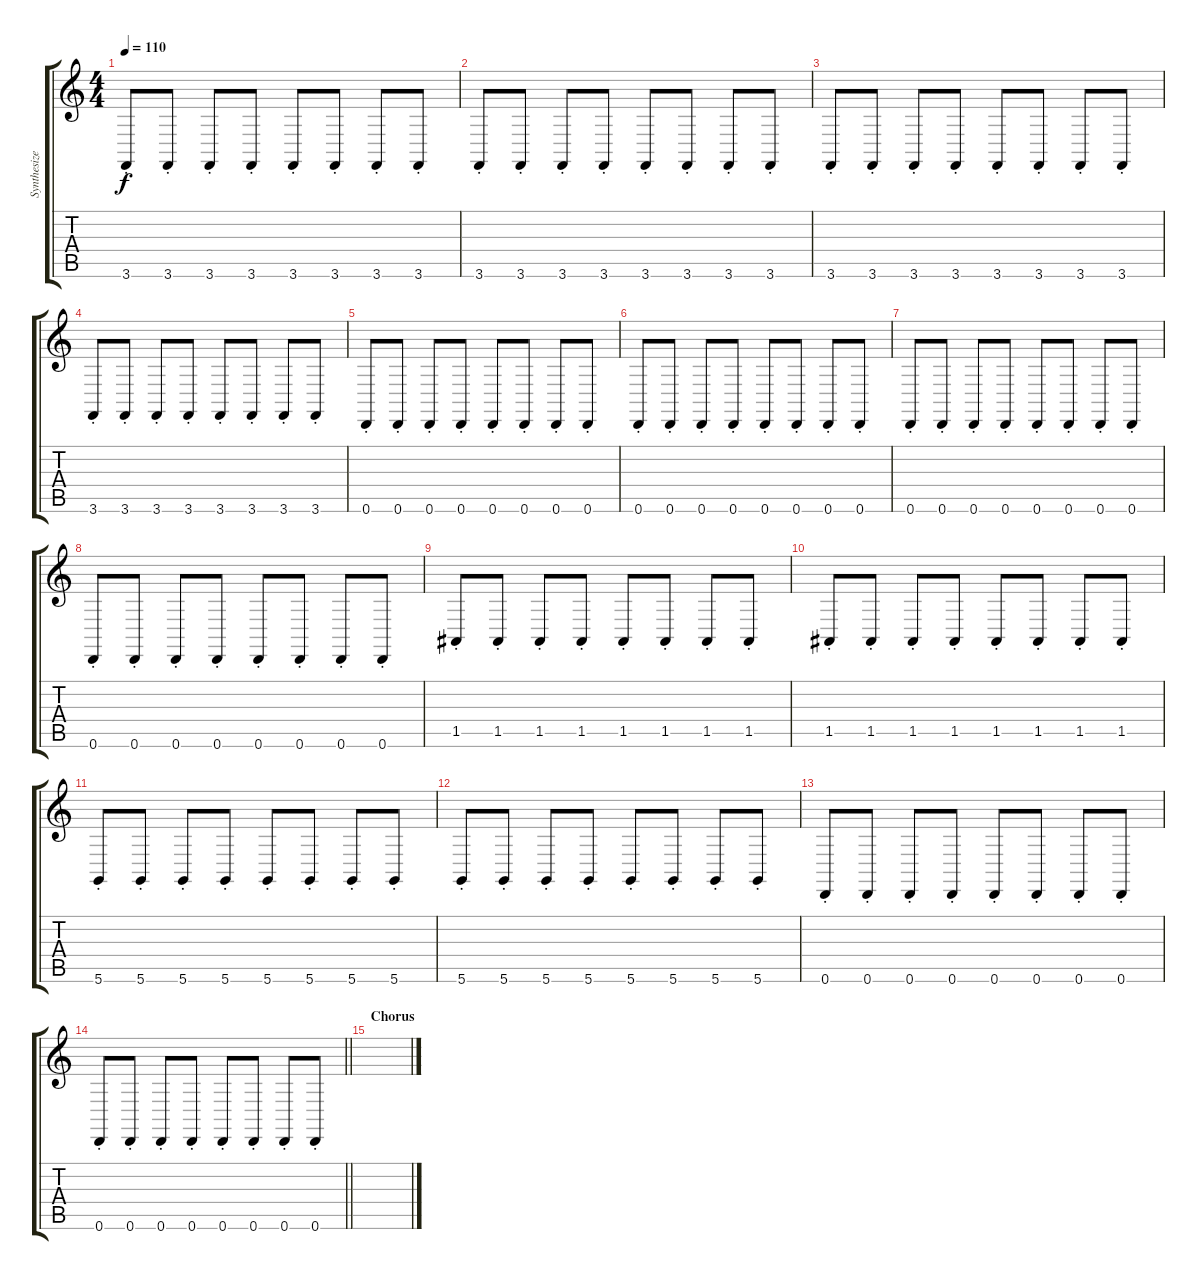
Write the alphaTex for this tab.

\track ("Synthesizer (R)" "Synthesize") {instrument lead1square}
\staff {score tabs}
\tuning (E4 B3 G3 D3 A2 D2) {hide}
\ts (4 4)
\tempo 110
\clef g2
\ks c
3.6{st}.8{dy f} 3.6{st}.8 3.6{st}.8 3.6{st}.8 3.6{st}.8 3.6{st}.8 3.6{st}.8 3.6{st}.8 |
3.6{st}.8 3.6{st}.8 3.6{st}.8 3.6{st}.8 3.6{st}.8 3.6{st}.8 3.6{st}.8 3.6{st}.8 |
3.6{st}.8 3.6{st}.8 3.6{st}.8 3.6{st}.8 3.6{st}.8 3.6{st}.8 3.6{st}.8 3.6{st}.8 |
3.6{st}.8 3.6{st}.8 3.6{st}.8 3.6{st}.8 3.6{st}.8 3.6{st}.8 3.6{st}.8 3.6{st}.8 |
0.6{st}.8{volume 16} 0.6{st}.8 0.6{st}.8 0.6{st}.8 0.6{st}.8 0.6{st}.8 0.6{st}.8 0.6{st}.8 |
0.6{st}.8 0.6{st}.8 0.6{st}.8 0.6{st}.8 0.6{st}.8 0.6{st}.8 0.6{st}.8 0.6{st}.8 |
0.6{st}.8 0.6{st}.8 0.6{st}.8 0.6{st}.8 0.6{st}.8 0.6{st}.8 0.6{st}.8 0.6{st}.8 |
0.6{st}.8 0.6{st}.8 0.6{st}.8 0.6{st}.8 0.6{st}.8 0.6{st}.8 0.6{st}.8 0.6{st}.8 |
1.5{st}.8 1.5{st}.8 1.5{st}.8 1.5{st}.8 1.5{st}.8 1.5{st}.8 1.5{st}.8 1.5{st}.8 |
1.5{st}.8 1.5{st}.8 1.5{st}.8 1.5{st}.8 1.5{st}.8 1.5{st}.8 1.5{st}.8 1.5{st}.8 |
5.6{st}.8{volume 8} 5.6{st}.8 5.6{st}.8 5.6{st}.8 5.6{st}.8 5.6{st}.8 5.6{st}.8 5.6{st}.8 |
5.6{st}.8 5.6{st}.8 5.6{st}.8 5.6{st}.8 5.6{st}.8 5.6{st}.8 5.6{st}.8 5.6{st}.8 |
0.6{st}.8 0.6{st}.8 0.6{st}.8 0.6{st}.8 0.6{st}.8 0.6{st}.8 0.6{st}.8 0.6{st}.8 |
\barLineRight lightlight
0.6{st}.8 0.6{st}.8 0.6{st}.8 0.6{st}.8 0.6{st}.8 0.6{st}.8 0.6{st}.8 0.6{st}.8 |
\section ("" "Chorus")
